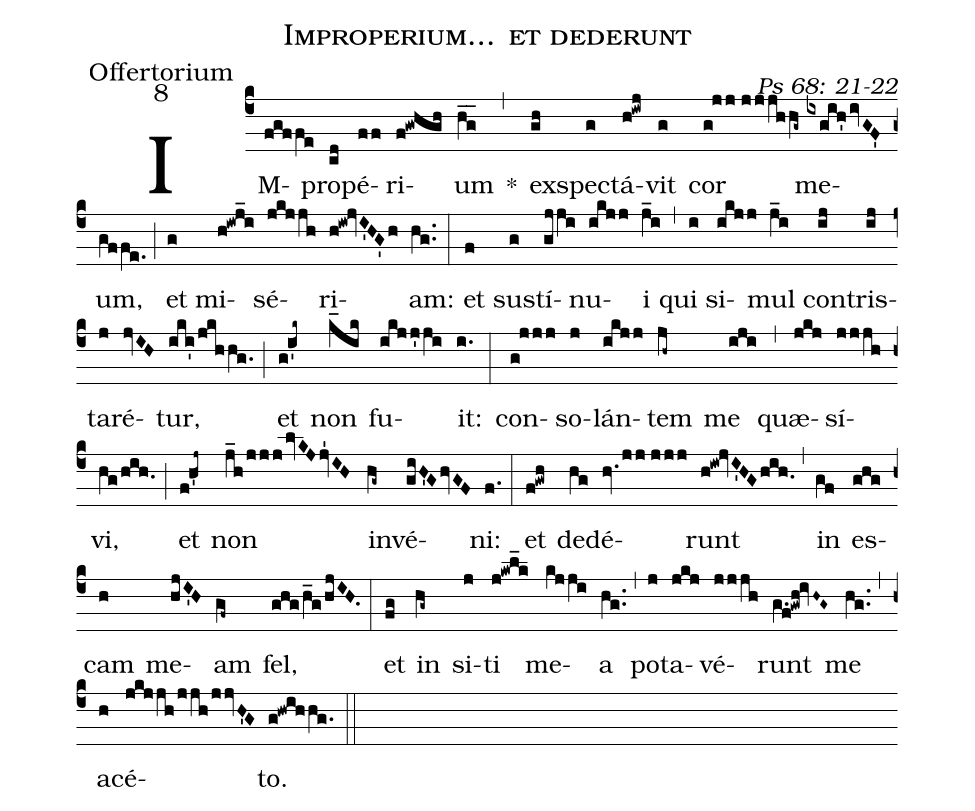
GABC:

name: Improperium... et dederunt;
office-part: Offertorium;
mode: 8;
commentary: Ps 68: 21-22;
%%
(c4) IM(fgffe)pro(cd)pé(ff)ri(f!gwhgh)um(hg__) *(,)
ex(gh)spec(g)tá(h!iwj)vit(g) cor(g!jj//jjjhhg~) me(ixgih'ivGF')um,(gffe.) (;) et(g) mi(h!iwj_i)sé(jkjjh)ri(h!iw!jvI'HG'h)am:(hg..) (:)
et(f) sus(g)tí(gjji)nu(ikjj)i(j_i) (,) qui(i) si(ikjj)mul(j_i) con(ij)tris(ij)ta(j)ré(jvIH)tur,(iki'/jkhhg.) (;) et(g!i'k~) non(k_ik) fu(ikjj'ji)it:(i.) (:)
con(g!jjj)so(j)lán(ikjj)tem(jh~) me(iji) (,) quæ(jkj)sí(jjjh)vi,(hg/hih.) (;) et(f!h'j~) non(j_h/jjjlvKJjv'1IH) in(hg~)vé(giH'GhvGF)ni:(f.) (:)
et(f!gwh) de(hg)dé(hv.jj//jjj)runt(h!iw!jvI'HGhih.) (,) in(gf) es(ghg)cam(h) me(hjI'H)am(gf~) fel,(ghg/h_g/hjIH.) (:)
et(fg) in(hg~) si(j)ti(j!kwl_k) me(kjji)a(hg..) (,) po(j)ta(jkj)vé(jjjh)runt(g.f!gwh!ivH~G~) me(hg..) (,) a(h)cé(jkjjh/jjh/jjvH'G)to.(g!hwihhg.) (::)
